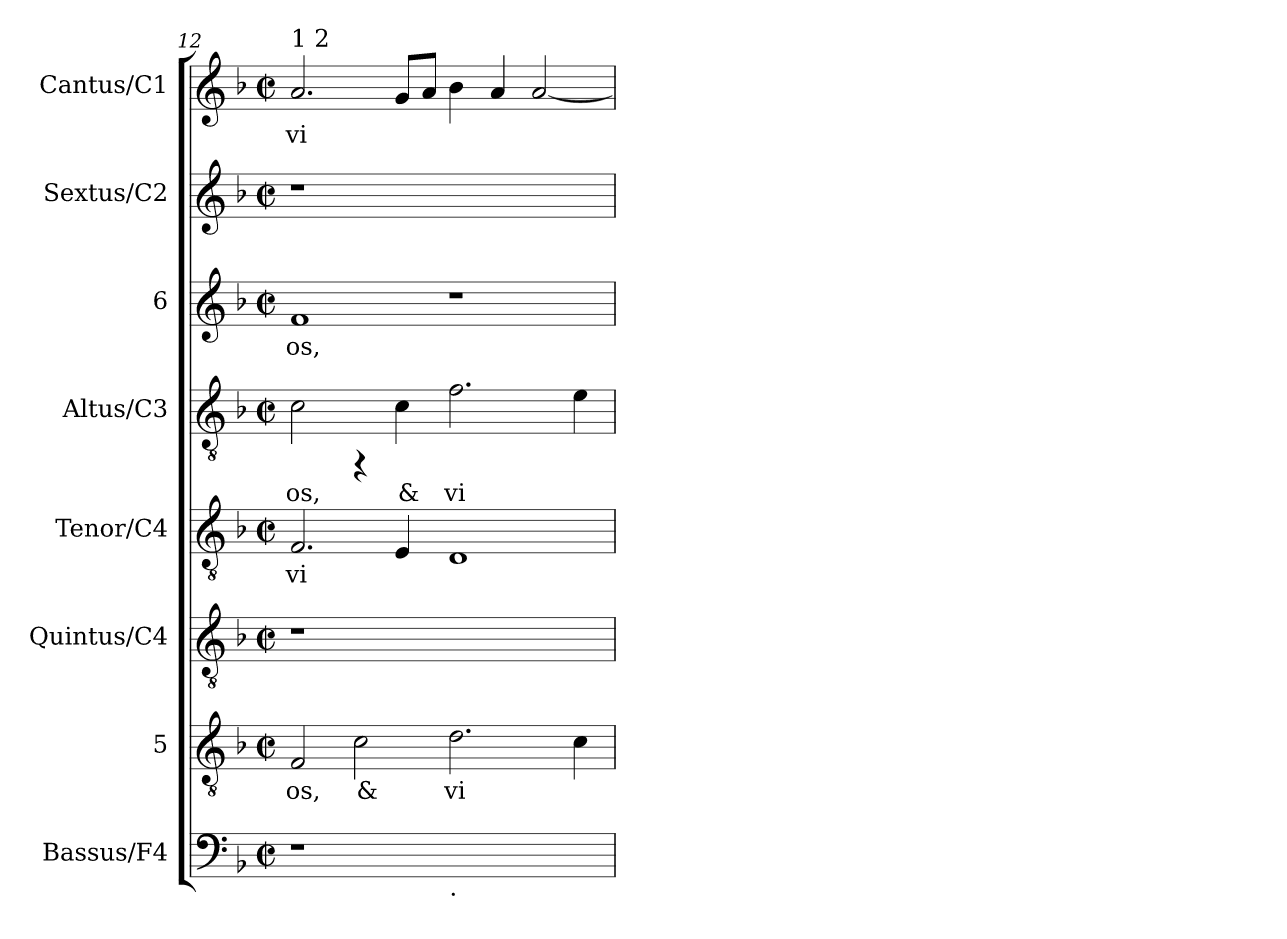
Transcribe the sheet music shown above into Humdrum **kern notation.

**kern	**kern	**text	**kern	**kern	**text	**kern	**text	**kern	**text	**kern	**kern	**text
*part8	*part7	*part7	*part6	*part5	*part5	*part4	*part4	*part3	*part3	*part2	*part1	*part1
*staff8	*staff7	*staff7	*staff6	*staff5	*staff5	*staff4	*staff4	*staff3	*staff3	*staff2	*staff1	*staff1
*I"Bassus/F4	*I"5	*	*I"Quintus/C4	*I"Tenor/C4	*	*I"Altus/C3	*	*I"6	*	*I"Sextus/C2	*I"Cantus/C1	*
*I'B	*	*	*	*I'T	*	*I'A	*	*	*	*	*I'C	*
!!LO:PB:g=z
*clefF4	*clefGv2	*	*clefGv2	*clefGv2	*	*clefGv2	*	*clefG2	*	*clefG2	*clefG2	*
*k[b-]	*k[b-]	*	*k[b-]	*k[b-]	*	*k[b-]	*	*k[b-]	*	*k[b-]	*k[b-]	*
*F:	*F:	*	*F:	*F:	*	*F:	*	*F:	*	*F:	*F:	*
*M2/2	*M2/2	*	*M2/2	*M2/2	*	*M2/2	*	*M2/2	*	*M2/2	*M2/2	*
*met(c|)	*met(c|)	*	*met(c|)	*met(c|)	*	*met(c|)	*	*met(c|)	*	*met(c|)	*met(c|)	*
=12	=12	=12	=12	=12	=12	=12	=12	=12	=12	=12	=12	=12
!	!	!	!	!	!	!	!	!	!	!	!LO:TX:a:t=1 2	!
!	!	!LO:LY:b:cj	!	!	!LO:LY:b:cj	!	!LO:LY:b:cj	!	!LO:LY:b:cj	!	!	!LO:LY:b:cj
1r	2F/	-os,	1r	2.F/	vi-	2c\	-os,	1f	-os,	1r	2.a/	vi-
!	!	!LO:LY:b:cj	!	!	!	!	!	!	!	!	!	!
.	2c\	&	.	.	.	4rFF	.	.	.	.	.	.
!	!	!	!	!	!LO:LY:b:cj	!	!LO:LY:b:cj	!	!	!	!	!LO:LY:b:cj
.	.	.	.	4E/	--	4c\	&	.	.	.	8g/L	--
!	!	!	!	!	!	!	!	!	!	!	!	!LO:LY:b:cj
.	.	.	.	.	.	.	.	.	.	.	8a/J	--
!LO:TX:b:t=.	!	!	!	!	!	!	!	!	!	!	!	!
!	!	!LO:LY:b:cj	!	!	!LO:LY:b:cj	!	!LO:LY:b:cj	!	!	!	!	!LO:LY:b:cj
1ryy	2.d\	vi-	1ryy	1D	--	2.f\	vi-	1r	.	1ryy	4b-\	--
!	!	!	!	!	!	!	!	!	!	!	!	!LO:LY:b:cj
.	.	.	.	.	.	.	.	.	.	.	4a/	--
!	!	!	!	!	!	!	!	!	!	!	!	!LO:LY:b:cj
.	.	.	.	.	.	.	.	.	.	.	[<2a/	--
!	!	!LO:LY:b:cj	!	!	!	!	!LO:LY:b:cj	!	!	!	!	!
.	4c\	--	.	.	.	4e\	--	.	.	.	.	.
=	=	=	=	=	=	=	=	=	=	=	=	=
*-	*-	*-	*-	*-	*-	*-	*-	*-	*-	*-	*-	*-
